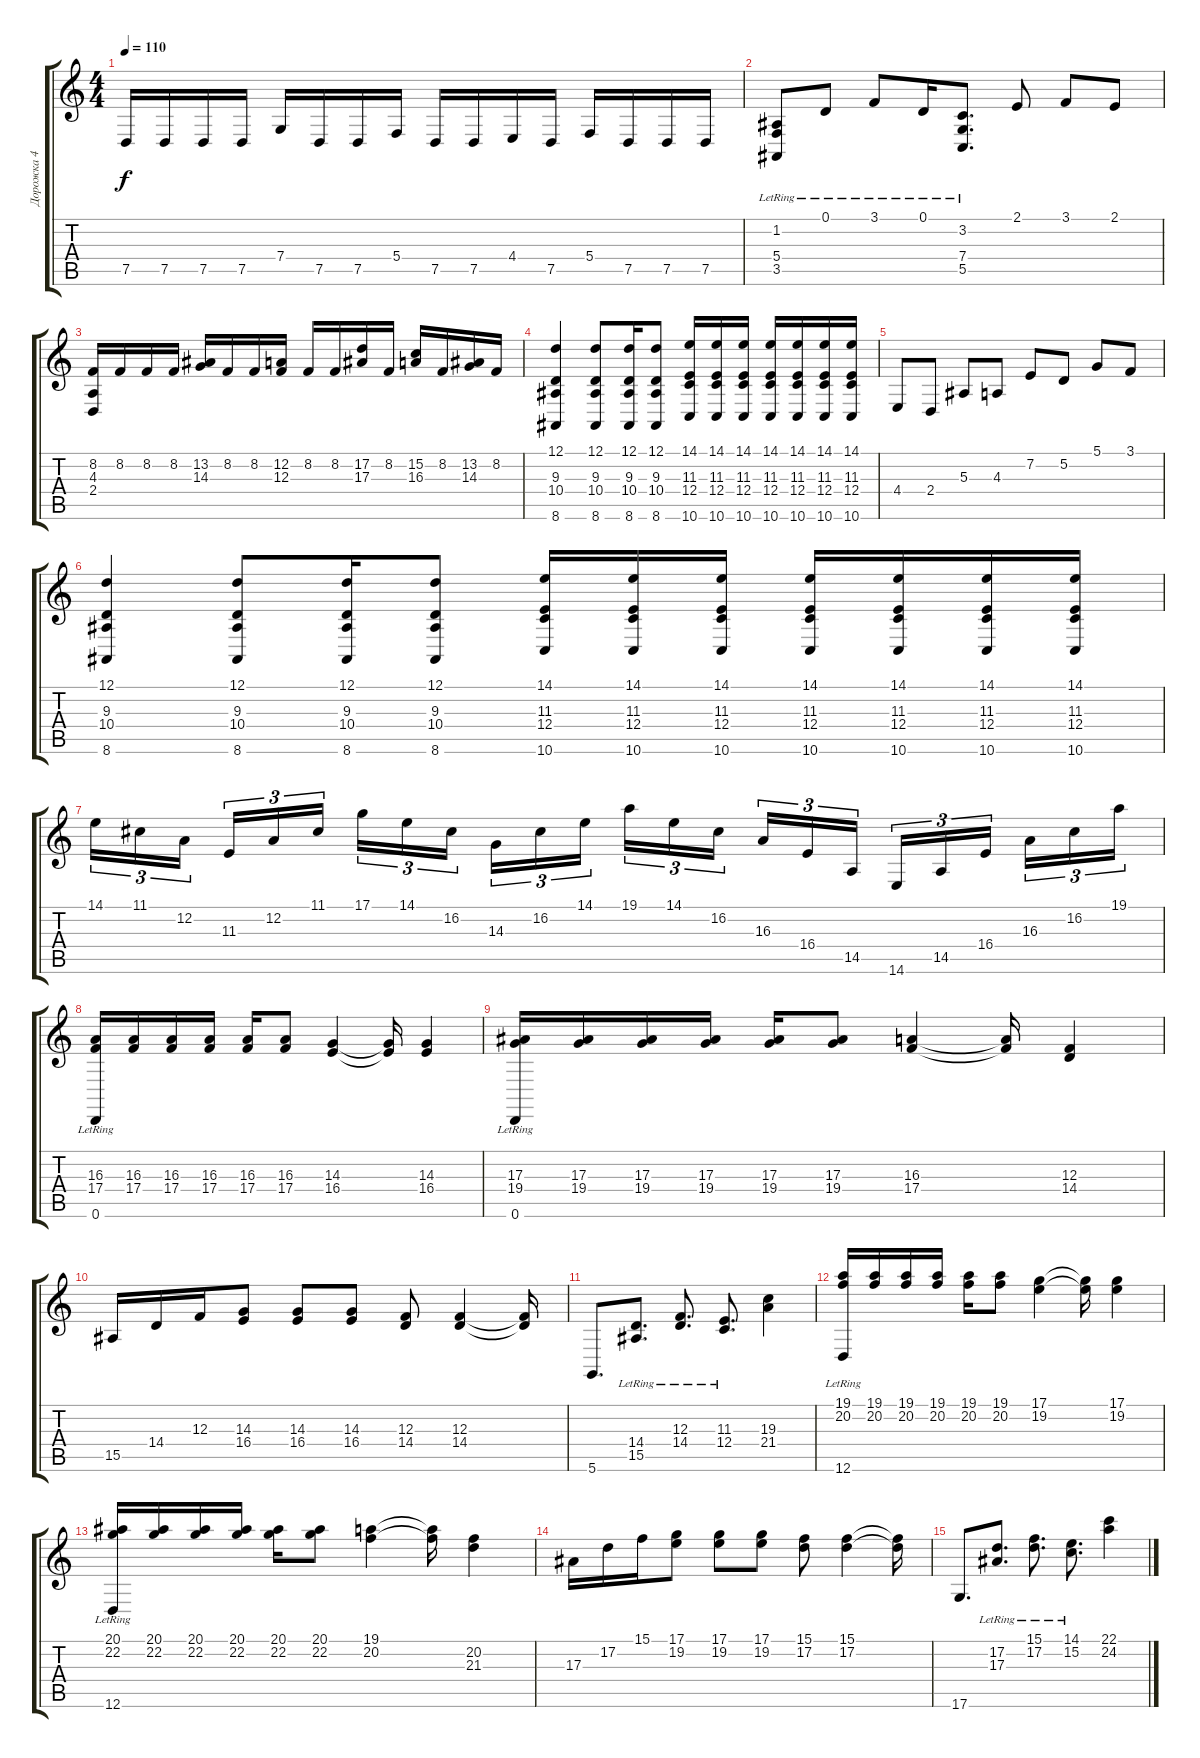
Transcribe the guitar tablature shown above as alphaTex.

\track ("Дорожка 4" "Дорожка 4") {instrument stringensemble1}
\staff {score tabs}
\tuning (D4 A3 F3 C3 G2 D2) {hide}
\ts (4 4)
\tempo 110
\clef g2
\ks c
7.5.16{dy f} 7.5.16 7.5.16 7.5.16 7.4.16 7.5.16 7.5.16 5.4.16 7.5.16 7.5.16 4.4.16 7.5.16 5.4.16 7.5.16 7.5.16 7.5.16 |
(1.2{lr} 5.4{lr} 3.5{lr}).8 0.1{lr}.8 3.1{lr}.8 0.1{lr}.16 (3.2{lr} 7.4{lr} 5.5{lr}).8{d} 2.1.8 3.1.8 2.1.8 |
(8.2 4.3 2.4).16 8.2.16 8.2.16 8.2.16 (13.2 14.3).16 8.2.16 8.2.16 (12.2 12.3).16 8.2.16 8.2.16 (17.2 17.3).16 8.2.16 (15.2 16.3).16 8.2.16 (13.2 14.3).16 8.2.16 |
(12.1 9.3 10.4 8.6).4 (12.1 9.3 10.4 8.6).8 (12.1 9.3 10.4 8.6).16 (12.1 9.3 10.4 8.6).8 (14.1 11.3 12.4 10.6).16 (14.1 11.3 12.4 10.6).16 (14.1 11.3 12.4 10.6).16 (14.1 11.3 12.4 10.6).16 (14.1 11.3 12.4 10.6).16 (14.1 11.3 12.4 10.6).16 (14.1 11.3 12.4 10.6).16 |
4.4.8 2.4.8 5.3.8 4.3.8 7.2.8 5.2.8 5.1.8 3.1.8 |
(12.1 9.3 10.4 8.6).4 (12.1 9.3 10.4 8.6).8 (12.1 9.3 10.4 8.6).16 (12.1 9.3 10.4 8.6).8 (14.1 11.3 12.4 10.6).16 (14.1 11.3 12.4 10.6).16 (14.1 11.3 12.4 10.6).16 (14.1 11.3 12.4 10.6).16 (14.1 11.3 12.4 10.6).16 (14.1 11.3 12.4 10.6).16 (14.1 11.3 12.4 10.6).16 |
14.1.16{tu (3 2)} 11.1.16{tu (3 2)} 12.2.16{tu (3 2) beam splitsecondary} 11.3.16{tu (3 2)} 12.2.16{tu (3 2)} 11.1.16{tu (3 2)} 17.1.16{tu (3 2)} 14.1.16{tu (3 2)} 16.2.16{tu (3 2) beam splitsecondary} 14.3.16{tu (3 2)} 16.2.16{tu (3 2)} 14.1.16{tu (3 2)} 19.1.16{tu (3 2)} 14.1.16{tu (3 2)} 16.2.16{tu (3 2) beam splitsecondary} 16.3.16{tu (3 2)} 16.4.16{tu (3 2)} 14.5.16{tu (3 2)} 14.6.16{tu (3 2)} 14.5.16{tu (3 2)} 16.4.16{tu (3 2) beam splitsecondary} 16.3.16{tu (3 2)} 16.2.16{tu (3 2)} 19.1.16{tu (3 2)} |
(16.3 17.4 0.6{lr}).16 (16.3 17.4).16 (16.3 17.4).16 (16.3 17.4).16 (16.3 17.4).16 (16.3 17.4).8 (14.3 16.4).4 (14.3{t} 16.4{t}).16 (14.3 16.4).4 |
(17.3 19.4 0.6{lr}).16 (17.3 19.4).16 (17.3 19.4).16 (17.3 19.4).16 (17.3 19.4).16 (17.3 19.4).8 (16.3 17.4).4 (16.3{t} 17.4{t}).16 (12.3 14.4).4 |
15.5.16 14.4.16 12.3.16 (14.3 16.4).8 (14.3 16.4).8 (14.3 16.4).8 (12.3 14.4).8 (12.3 14.4).4 (12.3{t} 14.4{t}).16 |
5.6.8{d} (14.4{lr} 15.5).8{d} (12.3{lr} 14.4).8{d} (11.3{lr} 12.4).8{d} (19.3 21.4).4 |
(19.1 20.2 12.6{lr}).16 (19.1 20.2).16 (19.1 20.2).16 (19.1 20.2).16 (19.1 20.2).16 (19.1 20.2).8 (17.1 19.2).4 (17.1{t} 19.2{t}).16 (17.1 19.2).4 |
(20.1 22.2 12.6{lr}).16 (20.1 22.2).16 (20.1 22.2).16 (20.1 22.2).16 (20.1 22.2).16 (20.1 22.2).8 (19.1 20.2).4 (19.1{t} 20.2{t}).16 (20.2 21.3).4 |
17.3.16 17.2.16 15.1.16 (17.1 19.2).8 (17.1 19.2).8 (17.1 19.2).8 (15.1 17.2).8 (15.1 17.2).4 (15.1{t} 17.2{t}).16 |
17.6.8{d} (17.2{lr} 17.3).8{d} (15.1{lr} 17.2).8{d} (14.1{lr} 15.2).8{d} (22.1 24.2).4
